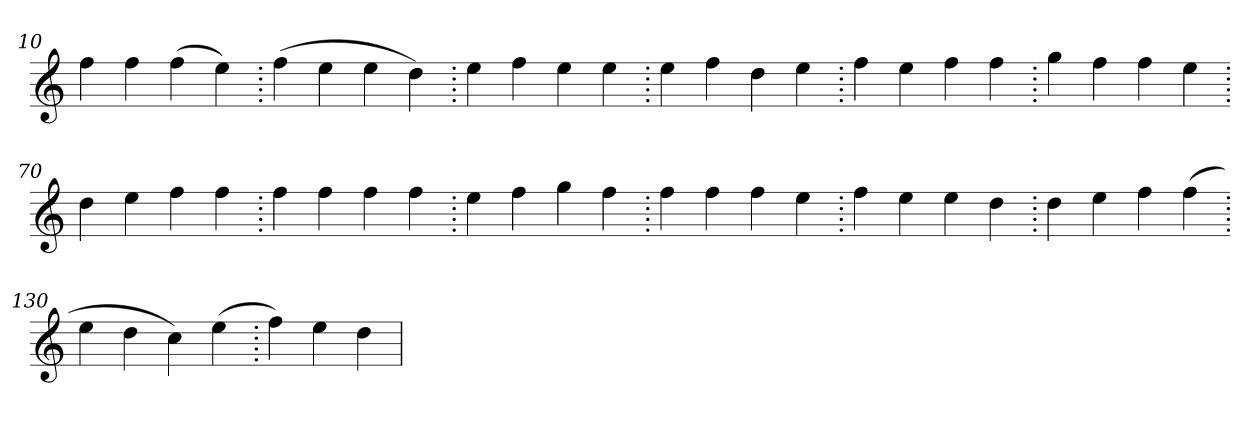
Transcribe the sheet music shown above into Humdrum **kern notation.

**kern
*part1
*staff1
*clefG2
=10.
4ff
4ff
(>4ff
4ee)
=20.
(>4ff
4ee
4ee
4dd)
=30.
4ee
4ff
4ee
4ee
=40.
4ee
4ff
4dd
4ee
=50.
4ff
4ee
4ff
4ff
=60.
4gg
4ff
4ff
4ee
=70.
4dd
4ee
4ff
4ff
=80.
4ff
4ff
4ff
4ff
=90.
4ee
4ff
4gg
4ff
=100.
4ff
4ff
4ff
4ee
=110.
4ff
4ee
4ee
4dd
=120.
4dd
4ee
4ff
(>4ff
=130.
4ee
4dd
4cc)
(>4ee
=140.
4ff)
4ee
4dd
=
*-
